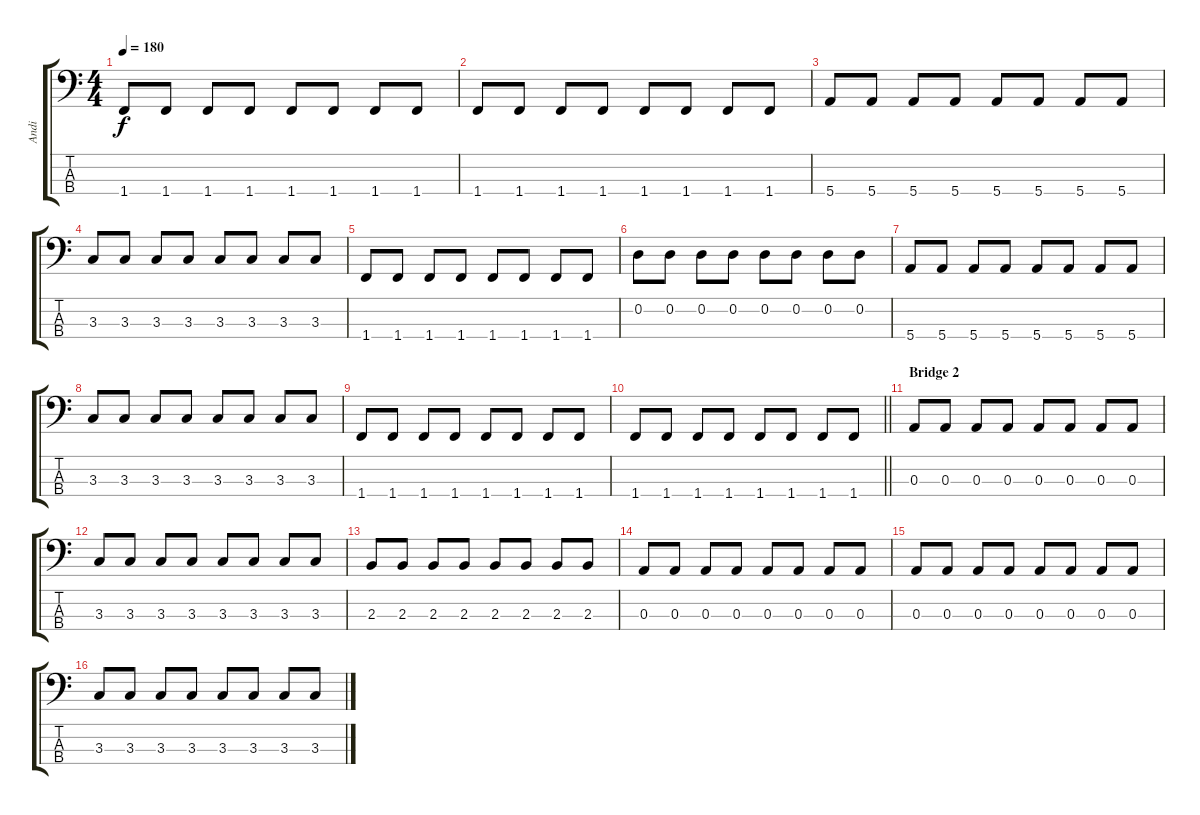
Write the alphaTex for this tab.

\track ("Andi" "Andi") {instrument electricbasspick}
\staff {score tabs}
\tuning (G2 D2 A1 E1) {hide}
\ts (4 4)
\tempo 180
\clef f4
\ks c
1.4.8{dy f} 1.4.8 1.4.8 1.4.8 1.4.8 1.4.8 1.4.8 1.4.8 |
1.4.8 1.4.8 1.4.8 1.4.8 1.4.8 1.4.8 1.4.8 1.4.8 |
5.4.8 5.4.8 5.4.8 5.4.8 5.4.8 5.4.8 5.4.8 5.4.8 |
3.3.8 3.3.8 3.3.8 3.3.8 3.3.8 3.3.8 3.3.8 3.3.8 |
1.4.8 1.4.8 1.4.8 1.4.8 1.4.8 1.4.8 1.4.8 1.4.8 |
0.2.8 0.2.8 0.2.8 0.2.8 0.2.8 0.2.8 0.2.8 0.2.8 |
5.4.8 5.4.8 5.4.8 5.4.8 5.4.8 5.4.8 5.4.8 5.4.8 |
3.3.8 3.3.8 3.3.8 3.3.8 3.3.8 3.3.8 3.3.8 3.3.8 |
1.4.8 1.4.8 1.4.8 1.4.8 1.4.8 1.4.8 1.4.8 1.4.8 |
\barLineRight lightlight
1.4.8 1.4.8 1.4.8 1.4.8 1.4.8 1.4.8 1.4.8 1.4.8 |
\section ("" "Bridge 2")
0.3.8 0.3.8 0.3.8 0.3.8 0.3.8 0.3.8 0.3.8 0.3.8 |
3.3.8 3.3.8 3.3.8 3.3.8 3.3.8 3.3.8 3.3.8 3.3.8 |
2.3.8 2.3.8 2.3.8 2.3.8 2.3.8 2.3.8 2.3.8 2.3.8 |
0.3.8 0.3.8 0.3.8 0.3.8 0.3.8 0.3.8 0.3.8 0.3.8 |
0.3.8 0.3.8 0.3.8 0.3.8 0.3.8 0.3.8 0.3.8 0.3.8 |
3.3.8 3.3.8 3.3.8 3.3.8 3.3.8 3.3.8 3.3.8 3.3.8
